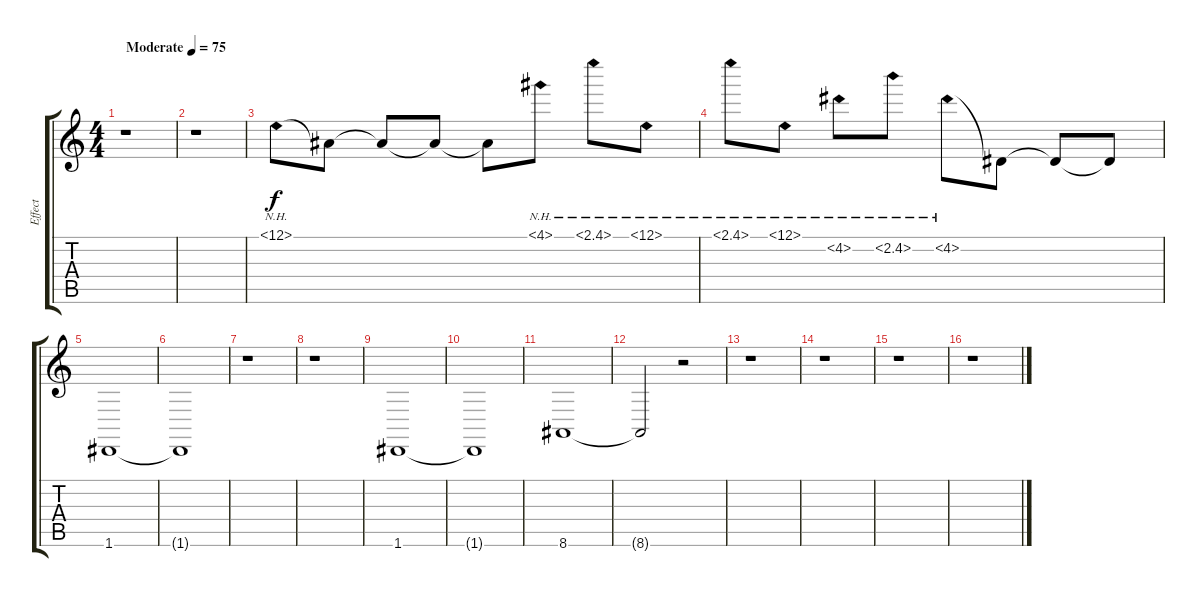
\track ("Effect" "Effect") {instrument stringensemble1}
\staff {score tabs}
\tuning (E4 B3 G3 D3 A2 D2) {hide}
\ts (4 4)
\tempo (75 "Moderate")
\clef g2
\ks c
r.1{dy f instrument stringensemble1} |
r.1 |
6.1{nh}.8 6.1{t}.8 6.1{t}.8 6.1{t}.8 6.1{t}.8 4.1{nh}.8 2.1{nh}.8 1.1{nh}.8 |
2.1{nh}.8 1.1{nh}.8 4.2{nh}.8 2.2{nh}.8 4.2{nh}.8 4.2{t}.8 4.2{t}.8 4.2{t}.8 |
1.6.1 |
1.6{t}.1 |
r.1 |
r.1 |
1.6.1 |
1.6{t}.1 |
8.6.1 |
8.6{t}.2 r.2 |
r.1 |
r.1 |
r.1 |
r.1
